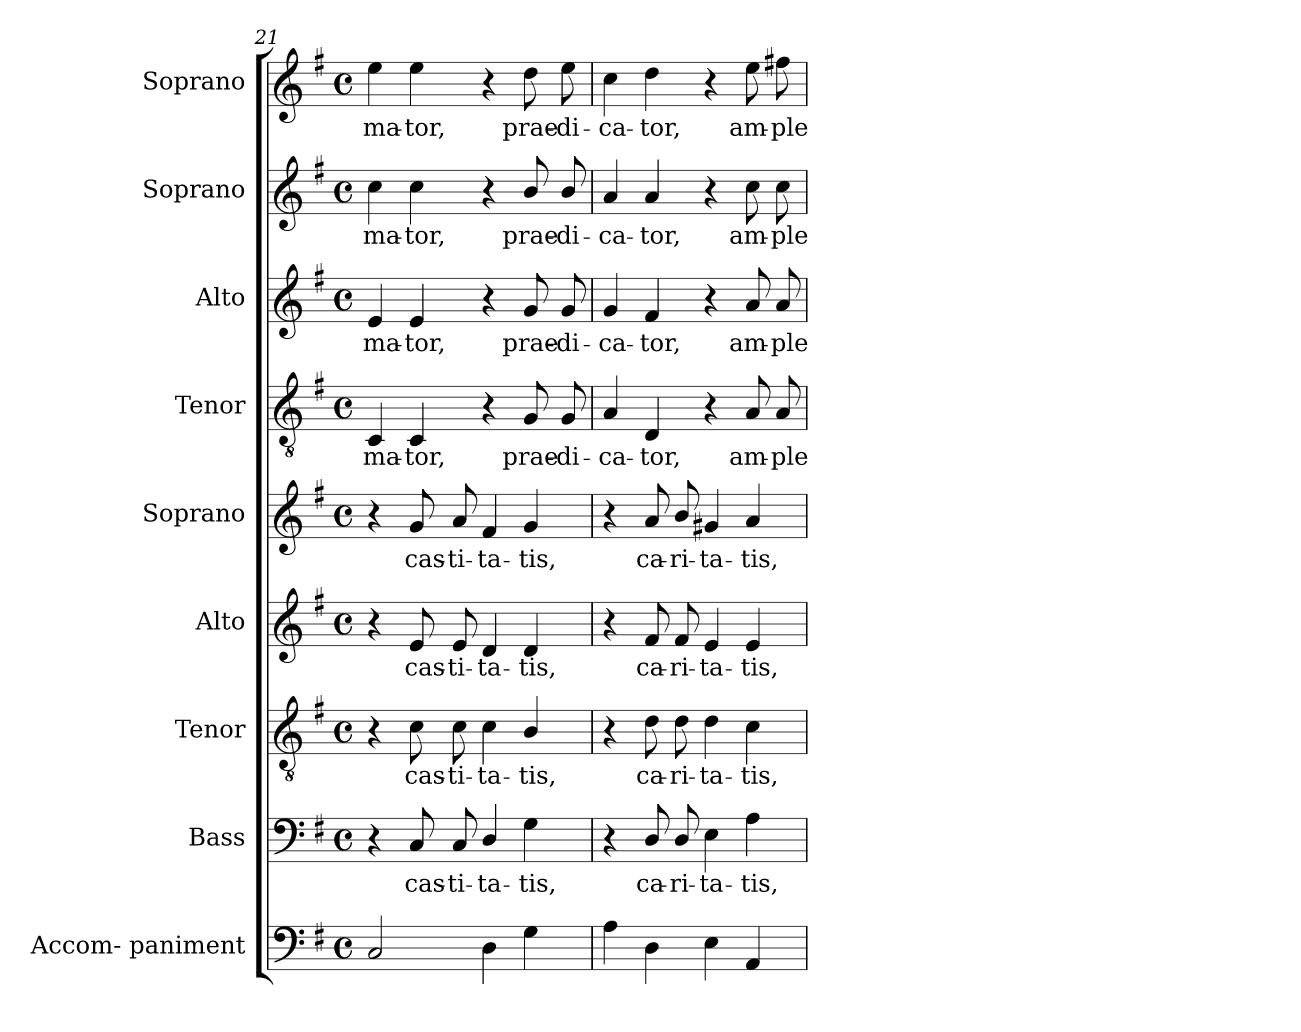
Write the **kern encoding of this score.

**kern	**kern	**text	**kern	**text	**kern	**text	**kern	**text	**kern	**text	**kern	**text	**kern	**text	**kern	**text
*part9	*part8	*part8	*part7	*part7	*part6	*part6	*part5	*part5	*part4	*part4	*part3	*part3	*part2	*part2	*part1	*part1
*staff9	*staff8	*staff8	*staff7	*staff7	*staff6	*staff6	*staff5	*staff5	*staff4	*staff4	*staff3	*staff3	*staff2	*staff2	*staff1	*staff1
*I"Accom- paniment	*I"Bass	*	*I"Tenor	*	*I"Alto	*	*I"Soprano	*	*I"Tenor	*	*I"Alto	*	*I"Soprano	*	*I"Soprano	*
*I'Acc.	*I'B.	*	*I'T.	*	*I'A.	*	*I'S.	*	*I'T.	*	*I'A.	*	*I'S.	*	*I'S.	*
*clefF4	*clefF4	*	*clefGv2	*	*clefG2	*	*clefG2	*	*clefGv2	*	*clefG2	*	*clefG2	*	*clefG2	*
*	*	*	*ITrd7c12	*	*	*	*	*	*ITrd7c12	*	*	*	*	*	*	*
*k[f#]	*k[f#]	*	*k[f#]	*	*k[f#]	*	*k[f#]	*	*k[f#]	*	*k[f#]	*	*k[f#]	*	*k[f#]	*
*G:	*G:	*	*G:	*	*G:	*	*G:	*	*G:	*	*G:	*	*G:	*	*G:	*
*M4/4	*M4/4	*	*M4/4	*	*M4/4	*	*M4/4	*	*M4/4	*	*M4/4	*	*M4/4	*	*M4/4	*
*met(c)	*met(c)	*	*met(c)	*	*met(c)	*	*met(c)	*	*met(c)	*	*met(c)	*	*met(c)	*	*met(c)	*
=21	=21	=21	=21	=21	=21	=21	=21	=21	=21	=21	=21	=21	=21	=21	=21	=21
!	!	!	!	!	!	!	!	!	!	!LO:LY:b:color=#000000	!	!	!	!	!	!
!	!	!	!	!	!	!	!	!	!	!	!	!LO:LY:b:color=#000000	!	!	!	!
!	!	!	!	!	!	!	!	!	!	!	!	!	!	!LO:LY:b:color=#000000	!	!
!	!	!	!	!	!	!	!	!	!	!	!	!	!	!	!	!LO:LY:b:color=#000000
2Ci/	4r	.	4r	.	4r	.	4r	.	4CCi/	-ma-	4ei/	-ma-	4cci\	-ma-	4eei\	-ma-
!	!	!LO:LY:b:color=#000000	!	!	!	!	!	!	!	!	!	!	!	!	!	!
!	!	!	!	!LO:LY:b:color=#000000	!	!	!	!	!	!	!	!	!	!	!	!
!	!	!	!	!	!	!LO:LY:b:color=#000000	!	!	!	!	!	!	!	!	!	!
!	!	!	!	!	!	!	!	!LO:LY:b:color=#000000	!	!	!	!	!	!	!	!
!	!	!	!	!	!	!	!	!	!	!LO:LY:b:color=#000000	!	!	!	!	!	!
!	!	!	!	!	!	!	!	!	!	!	!	!LO:LY:b:color=#000000	!	!	!	!
!	!	!	!	!	!	!	!	!	!	!	!	!	!	!LO:LY:b:color=#000000	!	!
!	!	!	!	!	!	!	!	!	!	!	!	!	!	!	!	!LO:LY:b:color=#000000
.	8Ci/	cas-	8Ci\	cas-	8ei/	cas-	8gi/	cas-	4CCi/	-tor,	4ei/	-tor,	4cci\	-tor,	4eei\	-tor,
!	!	!LO:LY:b:color=#000000	!	!	!	!	!	!	!	!	!	!	!	!	!	!
!	!	!	!	!LO:LY:b:color=#000000	!	!	!	!	!	!	!	!	!	!	!	!
!	!	!	!	!	!	!LO:LY:b:color=#000000	!	!	!	!	!	!	!	!	!	!
!	!	!	!	!	!	!	!	!LO:LY:b:color=#000000	!	!	!	!	!	!	!	!
.	8Ci/	-ti-	8Ci\	-ti-	8ei/	-ti-	8ai/	-ti-	.	.	.	.	.	.	.	.
!	!	!LO:LY:b:color=#000000	!	!	!	!	!	!	!	!	!	!	!	!	!	!
!	!	!	!	!LO:LY:b:color=#000000	!	!	!	!	!	!	!	!	!	!	!	!
!	!	!	!	!	!	!LO:LY:b:color=#000000	!	!	!	!	!	!	!	!	!	!
!	!	!	!	!	!	!	!	!LO:LY:b:color=#000000	!	!	!	!	!	!	!	!
4Di\	4Di/	-ta-	4Ci\	-ta-	4di/	-ta-	4f#i/	-ta-	4r	.	4r	.	4r	.	4r	.
!	!	!LO:LY:b:color=#000000	!	!	!	!	!	!	!	!	!	!	!	!	!	!
!	!	!	!	!LO:LY:b:color=#000000	!	!	!	!	!	!	!	!	!	!	!	!
!	!	!	!	!	!	!LO:LY:b:color=#000000	!	!	!	!	!	!	!	!	!	!
!	!	!	!	!	!	!	!	!LO:LY:b:color=#000000	!	!	!	!	!	!	!	!
!	!	!	!	!	!	!	!	!	!	!LO:LY:b:color=#000000	!	!	!	!	!	!
!	!	!	!	!	!	!	!	!	!	!	!	!LO:LY:b:color=#000000	!	!	!	!
!	!	!	!	!	!	!	!	!	!	!	!	!	!	!LO:LY:b:color=#000000	!	!
!	!	!	!	!	!	!	!	!	!	!	!	!	!	!	!	!LO:LY:b:color=#000000
4Gi\	4Gi\	-tis,	4BBi/	-tis,	4di/	-tis,	4gi/	-tis,	8GGi/	prae-	8gi/	prae-	8bi/	prae-	8ddi\	prae-
!	!	!	!	!	!	!	!	!	!	!LO:LY:b:color=#000000	!	!	!	!	!	!
!	!	!	!	!	!	!	!	!	!	!	!	!LO:LY:b:color=#000000	!	!	!	!
!	!	!	!	!	!	!	!	!	!	!	!	!	!	!LO:LY:b:color=#000000	!	!
!	!	!	!	!	!	!	!	!	!	!	!	!	!	!	!	!LO:LY:b:color=#000000
.	.	.	.	.	.	.	.	.	8GGi/	-di-	8gi/	-di-	8bi/	-di-	8eei\	-di-
=22	=22	=22	=22	=22	=22	=22	=22	=22	=22	=22	=22	=22	=22	=22	=22	=22
!	!	!	!	!	!	!	!	!	!	!LO:LY:b:color=#000000	!	!	!	!	!	!
!	!	!	!	!	!	!	!	!	!	!	!	!LO:LY:b:color=#000000	!	!	!	!
!	!	!	!	!	!	!	!	!	!	!	!	!	!	!LO:LY:b:color=#000000	!	!
!	!	!	!	!	!	!	!	!	!	!	!	!	!	!	!	!LO:LY:b:color=#000000
4Ai\	4r	.	4r	.	4r	.	4r	.	4AAi/	-ca-	4gi/	-ca-	4ai/	-ca-	4cci\	-ca-
!	!	!LO:LY:b:color=#000000	!	!	!	!	!	!	!	!	!	!	!	!	!	!
!	!	!	!	!LO:LY:b:color=#000000	!	!	!	!	!	!	!	!	!	!	!	!
!	!	!	!	!	!	!LO:LY:b:color=#000000	!	!	!	!	!	!	!	!	!	!
!	!	!	!	!	!	!	!	!LO:LY:b:color=#000000	!	!	!	!	!	!	!	!
!	!	!	!	!	!	!	!	!	!	!LO:LY:b:color=#000000	!	!	!	!	!	!
!	!	!	!	!	!	!	!	!	!	!	!	!LO:LY:b:color=#000000	!	!	!	!
!	!	!	!	!	!	!	!	!	!	!	!	!	!	!LO:LY:b:color=#000000	!	!
!	!	!	!	!	!	!	!	!	!	!	!	!	!	!	!	!LO:LY:b:color=#000000
4Di\	8Di/	ca-	8Di\	ca-	8f#i/	ca-	8ai/	ca-	4DDi/	-tor,	4f#i/	-tor,	4ai/	-tor,	4ddi\	-tor,
!	!	!LO:LY:b:color=#000000	!	!	!	!	!	!	!	!	!	!	!	!	!	!
!	!	!	!	!LO:LY:b:color=#000000	!	!	!	!	!	!	!	!	!	!	!	!
!	!	!	!	!	!	!LO:LY:b:color=#000000	!	!	!	!	!	!	!	!	!	!
!	!	!	!	!	!	!	!	!LO:LY:b:color=#000000	!	!	!	!	!	!	!	!
.	8Di/	-ri-	8Di\	-ri-	8f#i/	-ri-	8bi/	-ri-	.	.	.	.	.	.	.	.
!	!	!LO:LY:b:color=#000000	!	!	!	!	!	!	!	!	!	!	!	!	!	!
!	!	!	!	!LO:LY:b:color=#000000	!	!	!	!	!	!	!	!	!	!	!	!
!	!	!	!	!	!	!LO:LY:b:color=#000000	!	!	!	!	!	!	!	!	!	!
!	!	!	!	!	!	!	!	!LO:LY:b:color=#000000	!	!	!	!	!	!	!	!
4Ei\	4Ei\	-ta-	4Di\	-ta-	4ei/	-ta-	4g#Xi/	-ta-	4r	.	4r	.	4r	.	4r	.
!	!	!LO:LY:b:color=#000000	!	!	!	!	!	!	!	!	!	!	!	!	!	!
!	!	!	!	!LO:LY:b:color=#000000	!	!	!	!	!	!	!	!	!	!	!	!
!	!	!	!	!	!	!LO:LY:b:color=#000000	!	!	!	!	!	!	!	!	!	!
!	!	!	!	!	!	!	!	!LO:LY:b:color=#000000	!	!	!	!	!	!	!	!
!	!	!	!	!	!	!	!	!	!	!LO:LY:b:color=#000000	!	!	!	!	!	!
!	!	!	!	!	!	!	!	!	!	!	!	!LO:LY:b:color=#000000	!	!	!	!
!	!	!	!	!	!	!	!	!	!	!	!	!	!	!LO:LY:b:color=#000000	!	!
!	!	!	!	!	!	!	!	!	!	!	!	!	!	!	!	!LO:LY:b:color=#000000
4AAi/	4Ai\	-tis,	4Ci\	-tis,	4ei/	-tis,	4ai/	-tis,	8AAi/	am-	8ai/	am-	8cci\	am-	8eei\	am-
!	!	!	!	!	!	!	!	!	!	!LO:LY:b:color=#000000	!	!	!	!	!	!
!	!	!	!	!	!	!	!	!	!	!	!	!LO:LY:b:color=#000000	!	!	!	!
!	!	!	!	!	!	!	!	!	!	!	!	!	!	!LO:LY:b:color=#000000	!	!
!	!	!	!	!	!	!	!	!	!	!	!	!	!	!	!	!LO:LY:b:color=#000000
.	.	.	.	.	.	.	.	.	8AAi/	-ple-	8ai/	-ple-	8cci\	-ple-	8ff#Xi\	-ple-
=	=	=	=	=	=	=	=	=	=	=	=	=	=	=	=	=
*-	*-	*-	*-	*-	*-	*-	*-	*-	*-	*-	*-	*-	*-	*-	*-	*-
